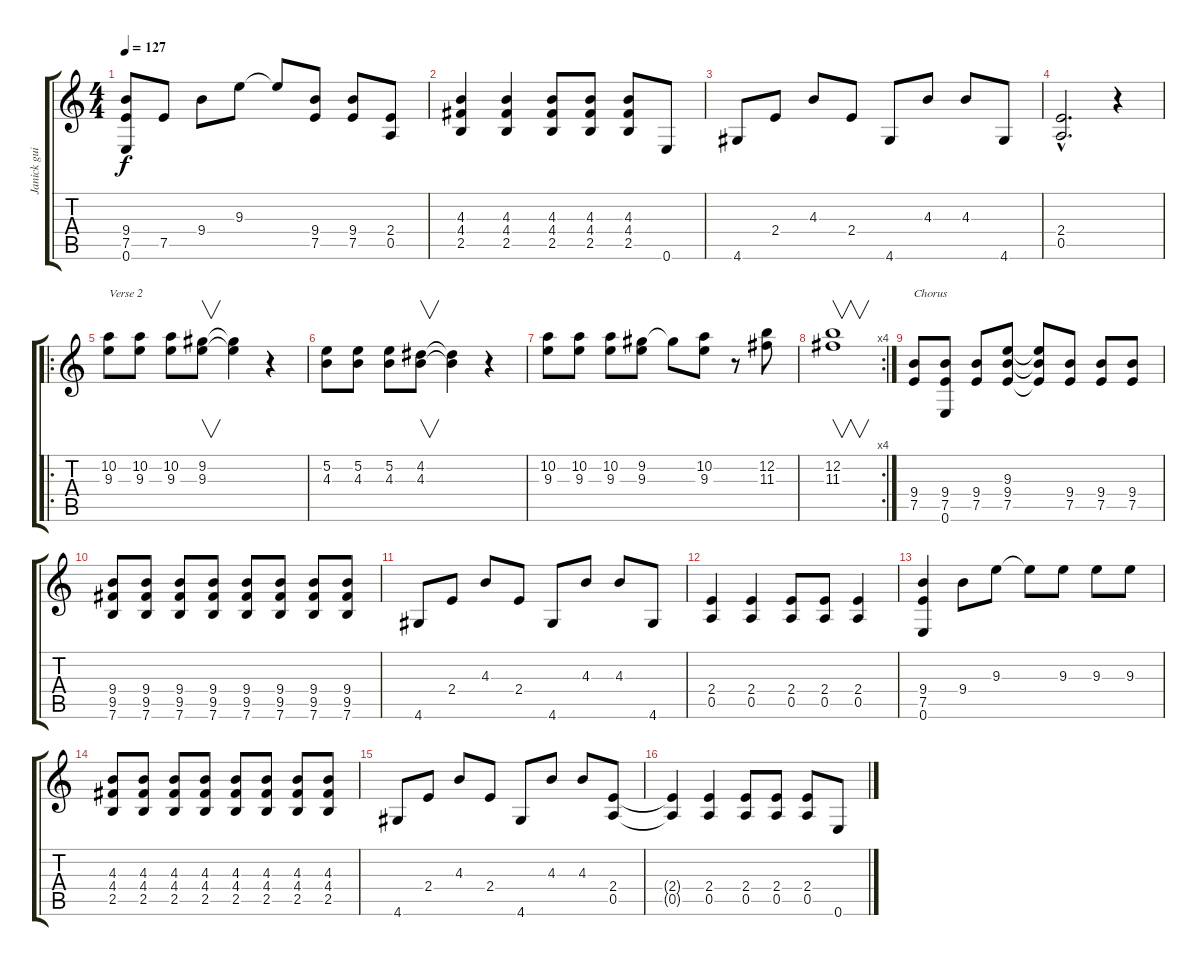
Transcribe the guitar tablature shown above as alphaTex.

\track ("Janick guitar 1" "Janick gui") {instrument distortionguitar}
\staff {score tabs}
\tuning (E4 B3 G3 D3 A2 E2) {hide}
\ts (4 4)
\tempo 127
\clef g2
\ks c
(9.4 7.5 0.6).8{dy f} 7.5.8 9.4.8 9.3.8 9.3{t}.8 (9.4 7.5).8 (9.4 7.5).8 (2.4 0.5).8 |
(4.3 4.4 2.5).4 (4.3 4.4 2.5).4 (4.3 4.4 2.5).8 (4.3 4.4 2.5).8 (4.3 4.4 2.5).8 0.6.8 |
4.6.8 2.4.8 4.3.8 2.4.8 4.6.8 4.3.8 4.3.8 4.6.8 |
(2.4{hac} 0.5{hac}).2{d} r.4 |
\ro
(10.2 9.3).8{txt "Verse 2"} (10.2 9.3).8 (10.2 9.3).8 (9.2 9.3).8{v} (9.2{t} 9.3{t}).4 r.4 |
(5.2 4.3).8 (5.2 4.3).8 (5.2 4.3).8 (4.2 4.3).8{v} (4.2{t} 4.3{t}).4 r.4 |
(10.2 9.3).8 (10.2 9.3).8 (10.2 9.3).8 (9.2 9.3).8 9.2{t}.8 (10.2 9.3).8 r.8 (12.2 11.3).8 |
\rc 4
(12.2 11.3).1{v} |
(9.4 7.5).8{txt "Chorus"} (9.4 7.5 0.6).8 (9.4 7.5).8 (9.3 9.4 7.5).8 (9.3{t} 9.4{t} 7.5{t}).8 (9.4 7.5).8 (9.4 7.5).8 (9.4 7.5).8 |
(9.4 9.5 7.6).8 (9.4 9.5 7.6).8 (9.4 9.5 7.6).8 (9.4 9.5 7.6).8 (9.4 9.5 7.6).8 (9.4 9.5 7.6).8 (9.4 9.5 7.6).8 (9.4 9.5 7.6).8 |
4.6.8 2.4.8 4.3.8 2.4.8 4.6.8 4.3.8 4.3.8 4.6.8 |
(2.4 0.5).4 (2.4 0.5).4 (2.4 0.5).8 (2.4 0.5).8 (2.4 0.5).4 |
(9.4 7.5 0.6).4 9.4.8 9.3.8 9.3{t}.8 9.3.8 9.3.8 9.3.8 |
(4.3 4.4 2.5).8 (4.3 4.4 2.5).8 (4.3 4.4 2.5).8 (4.3 4.4 2.5).8 (4.3 4.4 2.5).8 (4.3 4.4 2.5).8 (4.3 4.4 2.5).8 (4.3 4.4 2.5).8 |
4.6.8 2.4.8 4.3.8 2.4.8 4.6.8 4.3.8 4.3.8 (2.4 0.5).8 |
(2.4{t} 0.5{t}).4 (2.4 0.5).4 (2.4 0.5).8 (2.4 0.5).8 (2.4 0.5).8 0.6.8
